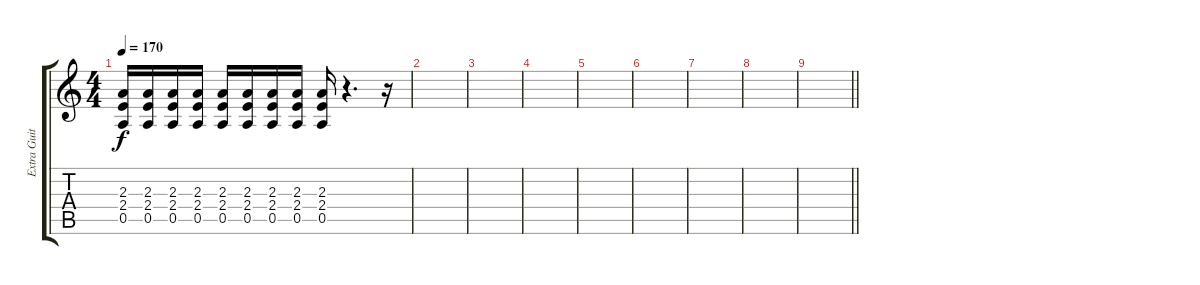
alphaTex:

\track ("Extra Guitar [Studio]" "Extra Guit") {instrument overdrivenguitar}
\staff {score tabs}
\tuning (E4 B3 G3 D3 A2 E2) {hide}
\ts (4 4)
\tempo 170
\clef g2
\ks c
(2.3 2.4 0.5).16{dy f} (2.3 2.4 0.5).16 (2.3 2.4 0.5).16 (2.3 2.4 0.5).16 (2.3 2.4 0.5).16 (2.3 2.4 0.5).16 (2.3 2.4 0.5).16 (2.3 2.4 0.5).16 (2.3 2.4 0.5).16 r.4{d} r.16 |
|
|
|
|
|
|
|
\barLineRight lightlight
